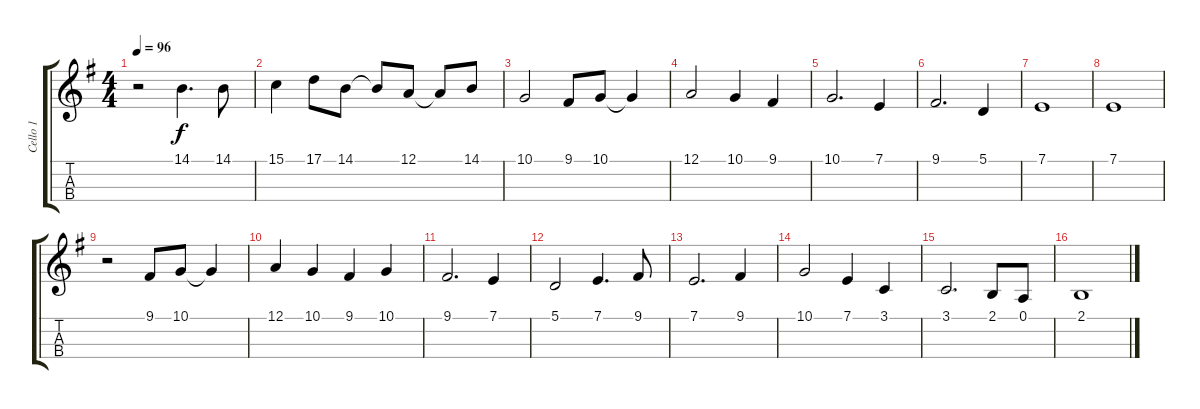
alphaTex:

\track ("Cello 1" "Cello 1") {instrument cello}
\staff {score tabs}
\tuning (A3 D3 G2 C2) {hide}
\ts (4 4)
\tempo 96
\clef g2
\ks g
r.2{dy f} 14.1.4{d} 14.1.8 |
15.1.4 17.1.8 14.1.8 14.1{t}.8 12.1.8 12.1{t}.8 14.1.8 |
10.1.2 9.1.8 10.1.8 10.1{t}.4 |
12.1.2 10.1.4 9.1.4 |
10.1.2{d} 7.1.4 |
9.1.2{d} 5.1.4 |
7.1.1 |
7.1.1 |
r.2 9.1.8 10.1.8 10.1{t}.4 |
12.1.4 10.1.4 9.1.4 10.1.4 |
9.1.2{d} 7.1.4 |
5.1.2 7.1.4{d} 9.1.8 |
7.1.2{d} 9.1.4 |
10.1.2 7.1.4 3.1.4 |
3.1.2{d} 2.1.8 0.1.8 |
2.1.1
